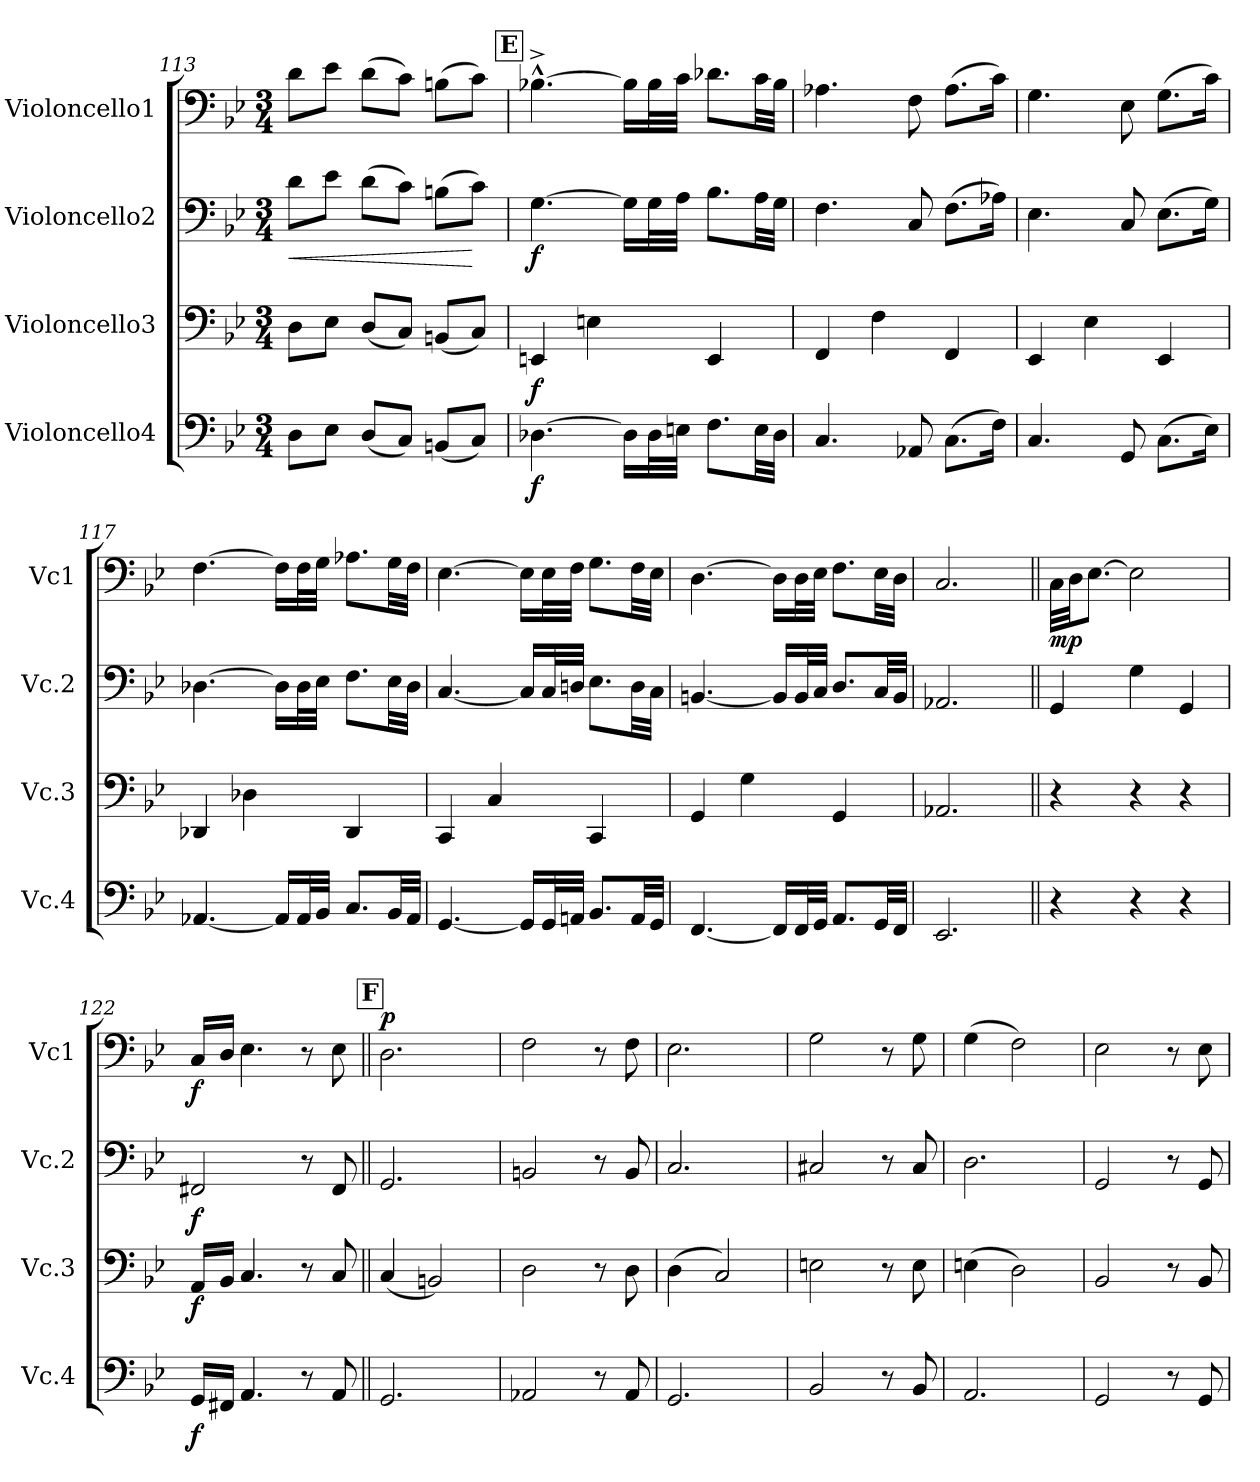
**kern	**dynam	**kern	**dynam	**kern	**dynam	**kern	**dynam
*part4	*part4	*part3	*part3	*part2	*part2	*part1	*part1
*staff4	*staff4	*staff3	*staff3	*staff2	*staff2	*staff1	*staff1
*I"Violoncello4	*	*I"Violoncello3	*	*I"Violoncello2	*	*I"Violoncello1	*
*I'Vc.4	*	*I'Vc.3	*	*I'Vc.2	*	*I'Vc1	*
*clefF4	*	*clefF4	*	*clefF4	*	*clefF4	*
*k[b-e-]	*	*k[b-e-]	*	*k[b-e-]	*	*k[b-e-]	*
*M3/4	*	*M3/4	*	*M3/4	*	*M3/4	*
=113	=113	=113	=113	=113	=113	=113	=113
!	!	!	!	!	!LO:HP:b	!	!
8D\L	.	8D\L	.	8d\L	<	8d\L	.
8E-\J	.	8E-\J	.	8e-\J	.	8e-\J	.
(8D/L	.	(8D/L	.	(>8d\L	.	(>8d\L	.
8C/J)	.	8C/J)	.	8c\J)	.	8c\J)	.
(8BBn/L	.	(8BBn/L	.	(>8Bn\L	.	(>8Bn\L	.
8C/J)	.	8C/J)	.	8c\J)	[	8c\J)	.
!!LO:LB:g=z
!!LO:REH:place=s1:a:B:fs=14:t=E
=114	=114	=114	=114	=114	=114	=114	=114
!	!LO:DY:b	!	!LO:DY:b	!	!LO:DY:b	!	!LO:DY:a
!	!	!	!	!	!	!	!LO:DY:n=1:b
[4.D-X\	f	4EEn/	f	[4.G\	f	[4.B-X^^^\	p f
.	.	4En\	.	.	.	.	.
16D-\LL]	.	.	.	16G\LL]	.	16B-\LL]	.
32D-\L	.	.	.	32G\L	.	32B-\L	.
32En\JJJ	.	.	.	32A\JJJ	.	32c\JJJ	.
8.F\L	.	4EE/	.	8.B-\L	.	8.d-X\L	.
32E\LL	.	.	.	32A\LL	.	32c\LL	.
32D-\JJJ	.	.	.	32G\JJJ	.	32B-\JJJ	.
=115	=115	=115	=115	=115	=115	=115	=115
4.C/	.	4FF/	.	4.F\	.	4.A-X\	.
.	.	4F\	.	.	.	.	.
8AA-X/	.	.	.	8C/	.	8F\	.
(>8.C\L	.	4FF/	.	(>8.F\L	.	(>8.A-\L	.
16F\Jk)	.	.	.	16A-X\Jk)	.	16c\Jk)	.
=116	=116	=116	=116	=116	=116	=116	=116
4.C/	.	4EE-/	.	4.E-\	.	4.G\	.
.	.	4E-\	.	.	.	.	.
8GG/	.	.	.	8C/	.	8E-\	.
(>8.C\L	.	4EE-/	.	(>8.E-\L	.	(>8.G\L	.
16E-\Jk)	.	.	.	16G\Jk)	.	16c\Jk)	.
=117	=117	=117	=117	=117	=117	=117	=117
[4.AA-X/	.	4DD-X/	.	[4.D-X\	.	[4.F\	.
.	.	4D-X\	.	.	.	.	.
16AA-/LL]	.	.	.	16D-\LL]	.	16F\LL]	.
32AA-/L	.	.	.	32D-\L	.	32F\L	.
32BB-/JJJ	.	.	.	32E-\JJJ	.	32G\JJJ	.
8.C/L	.	4DD-/	.	8.F\L	.	8.A-X\L	.
32BB-/LL	.	.	.	32E-\LL	.	32G\LL	.
32AA-/JJJ	.	.	.	32D-\JJJ	.	32F\JJJ	.
!!LO:LB:g=z
=118	=118	=118	=118	=118	=118	=118	=118
[4.GG/	.	4CC/	.	[4.C/	.	[4.E-\	.
.	.	4C/	.	.	.	.	.
16GG/LL]	.	.	.	16C/LL]	.	16E-\LL]	.
32GG/L	.	.	.	32C/L	.	32E-\L	.
32AAn/JJJ	.	.	.	32Dn/JJJ	.	32F\JJJ	.
8.BB-/L	.	4CC/	.	8.E-\L	.	8.G\L	.
32AA/LL	.	.	.	32D\LL	.	32F\LL	.
32GG/JJJ	.	.	.	32C\JJJ	.	32E-\JJJ	.
=119	=119	=119	=119	=119	=119	=119	=119
[4.FF/	.	4GG/	.	[4.BBn/	.	[4.D\	.
.	.	4G\	.	.	.	.	.
16FF/LL]	.	.	.	16BB/LL]	.	16D\LL]	.
32FF/L	.	.	.	32BB/L	.	32D\L	.
32GG/JJJ	.	.	.	32C/JJJ	.	32E-\JJJ	.
8.AA/L	.	4GG/	.	8.D/L	.	8.F\L	.
32GG/LL	.	.	.	32C/LL	.	32E-\LL	.
32FF/JJJ	.	.	.	32BB/JJJ	.	32D\JJJ	.
=120	=120	=120	=120	=120	=120	=120	=120
2.EE-/	.	2.AA-X/	.	2.AA-X/	.	2.C/	.
=121||	=121||	=121||	=121||	=121||	=121||	=121||	=121||
!	!	!	!	!	!	!	!LO:DY:b
4r	.	4r	.	4GG/	.	32C\LLL	mp
.	.	.	.	.	.	32D\JJ	.
.	.	.	.	.	.	[8.E-\J	.
4r	.	4r	.	4G\	.	2E-\]	.
4r	.	4r	.	4GG/	.	.	.
=122	=122	=122	=122	=122	=122	=122	=122
!	!LO:DY:b	!	!LO:DY:b	!	!LO:DY:b	!	!LO:DY:b
16GG/LL	f	16AA/LL	f	2FF#X/	f	16C/LL	f
16FF#X/JJ	.	16BB-/JJ	.	.	.	16D/JJ	.
4.AA/	.	4.C/	.	.	.	4.E-\	.
8r	.	8r	.	8r	.	8r	.
8AA/	.	8C/	.	8FF#/	.	8E-\	.
!!LO:REH:place=s1:a:B:fs=14:t=F
=123||	=123||	=123||	=123||	=123||	=123||	=123||	=123||
!	!	!	!	!	!	!	!LO:DY:a
2.GG/	.	(4C/	.	2.GG/	.	2.D\	p
.	.	2BBn/)	.	.	.	.	.
=124	=124	=124	=124	=124	=124	=124	=124
2AA-X/	.	2D\	.	2BBn/	.	2F\	.
8r	.	8r	.	8r	.	8r	.
8AA-/	.	8D\	.	8BB/	.	8F\	.
!!LO:PB:g=z
=125	=125	=125	=125	=125	=125	=125	=125
2.GG/	.	(>4D\	.	2.C/	.	2.E-\	.
.	.	2C/)	.	.	.	.	.
=126	=126	=126	=126	=126	=126	=126	=126
2BB-/	.	2En\	.	2C#X/	.	2G\	.
8r	.	8r	.	8r	.	8r	.
8BB-/	.	8E\	.	8C#/	.	8G\	.
=127	=127	=127	=127	=127	=127	=127	=127
2.AA/	.	(>4En\	.	2.D\	.	(>4G\	.
.	.	2D\)	.	.	.	2F\)	.
=128	=128	=128	=128	=128	=128	=128	=128
2GG/	.	2BB-/	.	2GG/	.	2E-\	.
8r	.	8r	.	8r	.	8r	.
8GG/	.	8BB-/	.	8GG/	.	8E-\	.
=	=	=	=	=	=	=	=
*-	*-	*-	*-	*-	*-	*-	*-
